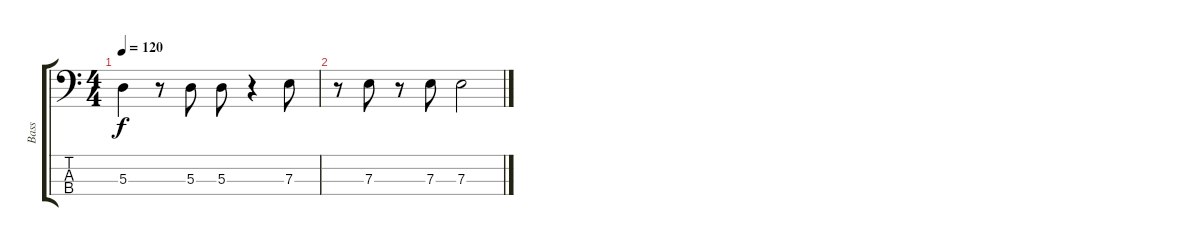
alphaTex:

\track ("Bass" "Bass") {instrument electricbassfinger}
\staff {score tabs}
\tuning (G2 D2 A1 E1) {hide}
\ts (4 4)
\tempo 120
\clef f4
\ks c
5.3.4{dy f} r.8 5.3.8 5.3.8 r.4 7.3.8 |
r.8 7.3.8 r.8 7.3.8 7.3.2
